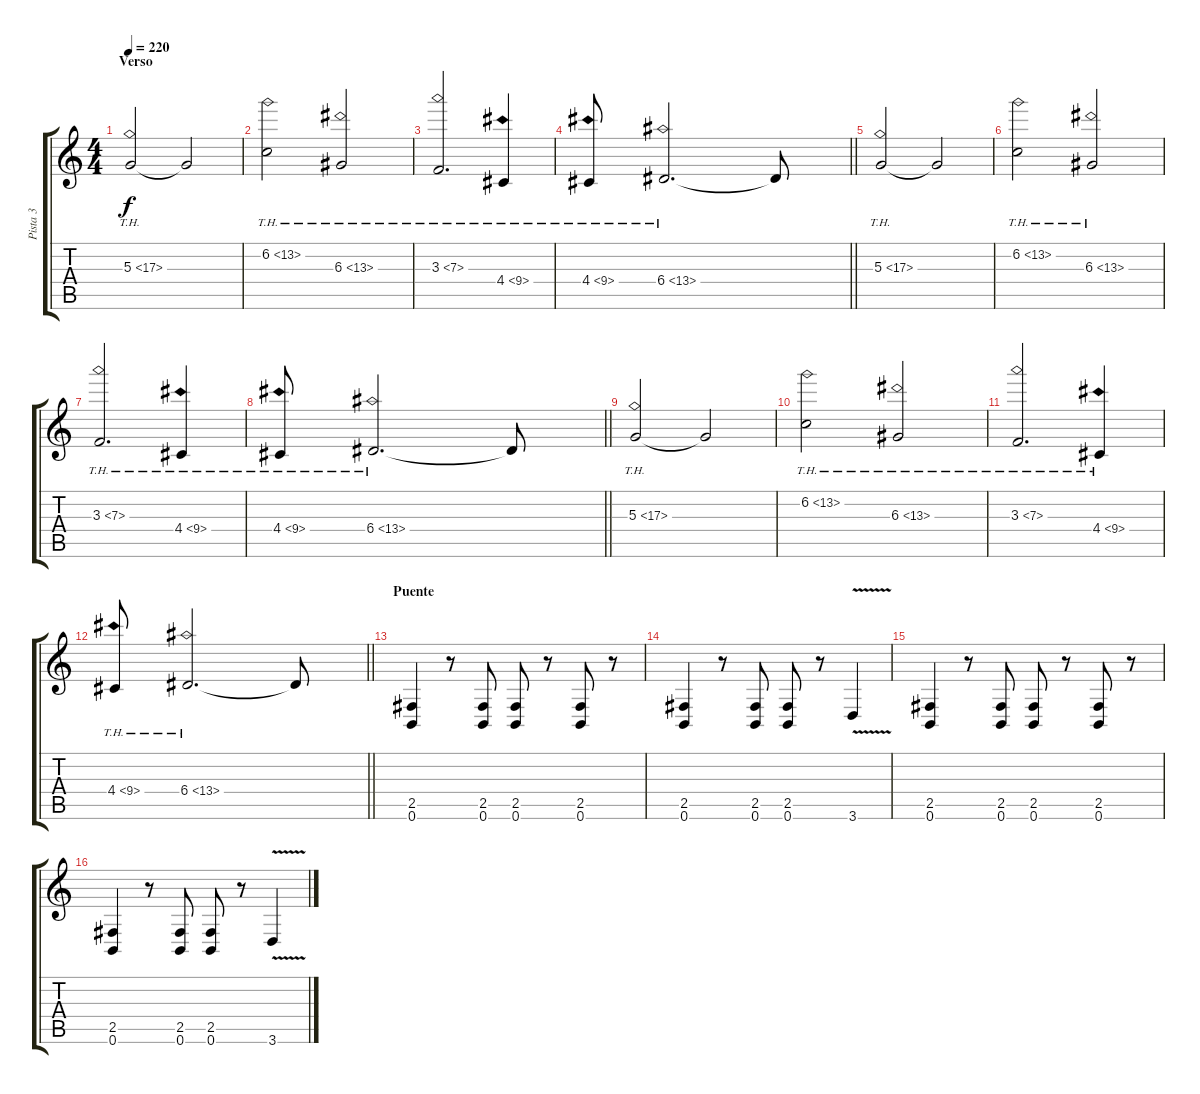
\track ("Pista 3" "Pista 3") {instrument distortionguitar}
\staff {score tabs}
\tuning (B3 Gb3 D3 A2 E2 B1) {hide}
\ts (4 4)
\section ("" "Verso")
\tempo 220
\clef g2
\ks c
5.3{th 12}.2{dy f} 5.3{t}.2 |
6.2{th 7}.2 6.3{th 7}.2 |
3.3{th 4}.2{d} 4.4{th 5}.4 |
\barLineRight lightlight
4.4{th 5}.8 6.4{th 7}.2{d} 6.4{t}.8 |
5.3{th 12}.2{instrument acousticguitarsteel} 5.3{t}.2 |
6.2{th 7}.2 6.3{th 7}.2 |
3.3{th 4}.2{d} 4.4{th 5}.4 |
\barLineRight lightlight
4.4{th 5}.8 6.4{th 7}.2{d} 6.4{t}.8 |
\section ("" "")
5.3{th 12}.2 5.3{t}.2 |
6.2{th 7}.2 6.3{th 7}.2 |
3.3{th 4}.2{d} 4.4{th 5}.4 |
\barLineRight lightlight
4.4{th 5}.8 6.4{th 7}.2{d} 6.4{t}.8 |
\section ("" "Puente")
(2.5 0.6).4{instrument distortionguitar} r.8 (2.5 0.6).8 (2.5 0.6).8 r.8 (2.5 0.6).8 r.8 |
(2.5 0.6).4 r.8 (2.5 0.6).8 (2.5 0.6).8 r.8 3.6{v}.4 |
(2.5 0.6).4 r.8 (2.5 0.6).8 (2.5 0.6).8 r.8 (2.5 0.6).8 r.8 |
(2.5 0.6).4 r.8 (2.5 0.6).8 (2.5 0.6).8 r.8 3.6{v}.4
